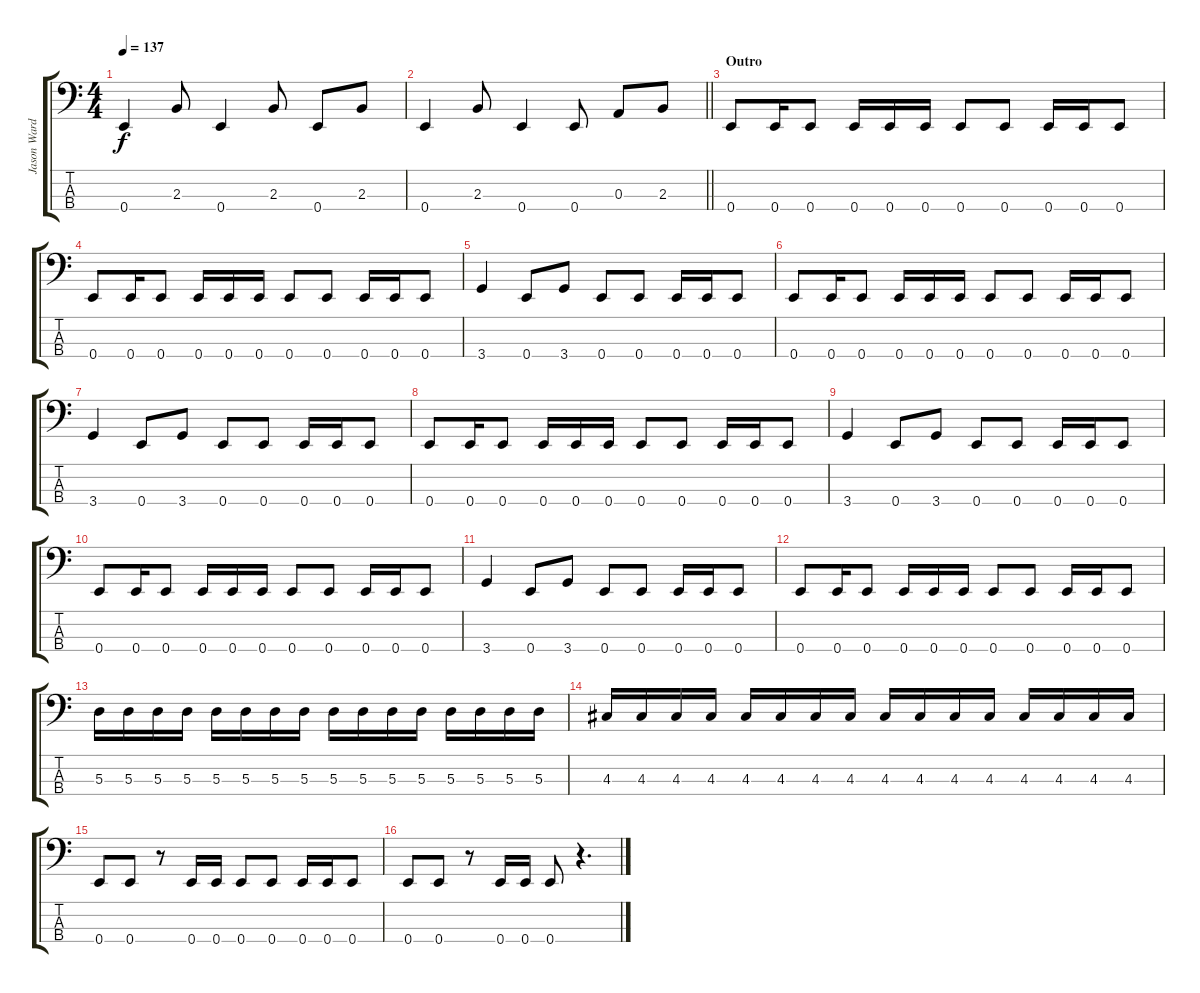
\track ("Jason Ward" "Jason Ward") {instrument electricbassfinger}
\staff {score tabs}
\tuning (G2 D2 A1 E1) {hide}
\ts (4 4)
\tempo 137
\clef f4
\ks c
0.4.4{dy f} 2.3.8 0.4.4 2.3.8 0.4.8 2.3.8 |
\barLineRight lightlight
0.4.4 2.3.8 0.4.4 0.4.8 0.3.8 2.3.8 |
\section ("" "Outro")
0.4.8 0.4.16 0.4.8 0.4.16 0.4.16 0.4.16 0.4.8 0.4.8 0.4.16 0.4.16 0.4.8 |
0.4.8 0.4.16 0.4.8 0.4.16 0.4.16 0.4.16 0.4.8 0.4.8 0.4.16 0.4.16 0.4.8 |
3.4.4 0.4.8 3.4.8 0.4.8 0.4.8 0.4.16 0.4.16 0.4.8 |
0.4.8 0.4.16 0.4.8 0.4.16 0.4.16 0.4.16 0.4.8 0.4.8 0.4.16 0.4.16 0.4.8 |
3.4.4 0.4.8 3.4.8 0.4.8 0.4.8 0.4.16 0.4.16 0.4.8 |
0.4.8 0.4.16 0.4.8 0.4.16 0.4.16 0.4.16 0.4.8 0.4.8 0.4.16 0.4.16 0.4.8 |
3.4.4 0.4.8 3.4.8 0.4.8 0.4.8 0.4.16 0.4.16 0.4.8 |
0.4.8 0.4.16 0.4.8 0.4.16 0.4.16 0.4.16 0.4.8 0.4.8 0.4.16 0.4.16 0.4.8 |
3.4.4 0.4.8 3.4.8 0.4.8 0.4.8 0.4.16 0.4.16 0.4.8 |
0.4.8 0.4.16 0.4.8 0.4.16 0.4.16 0.4.16 0.4.8 0.4.8 0.4.16 0.4.16 0.4.8 |
5.3.16 5.3.16 5.3.16 5.3.16 5.3.16 5.3.16 5.3.16 5.3.16 5.3.16 5.3.16 5.3.16 5.3.16 5.3.16 5.3.16 5.3.16 5.3.16 |
4.3.16 4.3.16 4.3.16 4.3.16 4.3.16 4.3.16 4.3.16 4.3.16 4.3.16 4.3.16 4.3.16 4.3.16 4.3.16 4.3.16 4.3.16 4.3.16 |
0.4.8 0.4.8 r.8 0.4.16 0.4.16 0.4.8 0.4.8 0.4.16 0.4.16 0.4.8 |
0.4.8 0.4.8 r.8 0.4.16 0.4.16 0.4.8 r.4{d}
